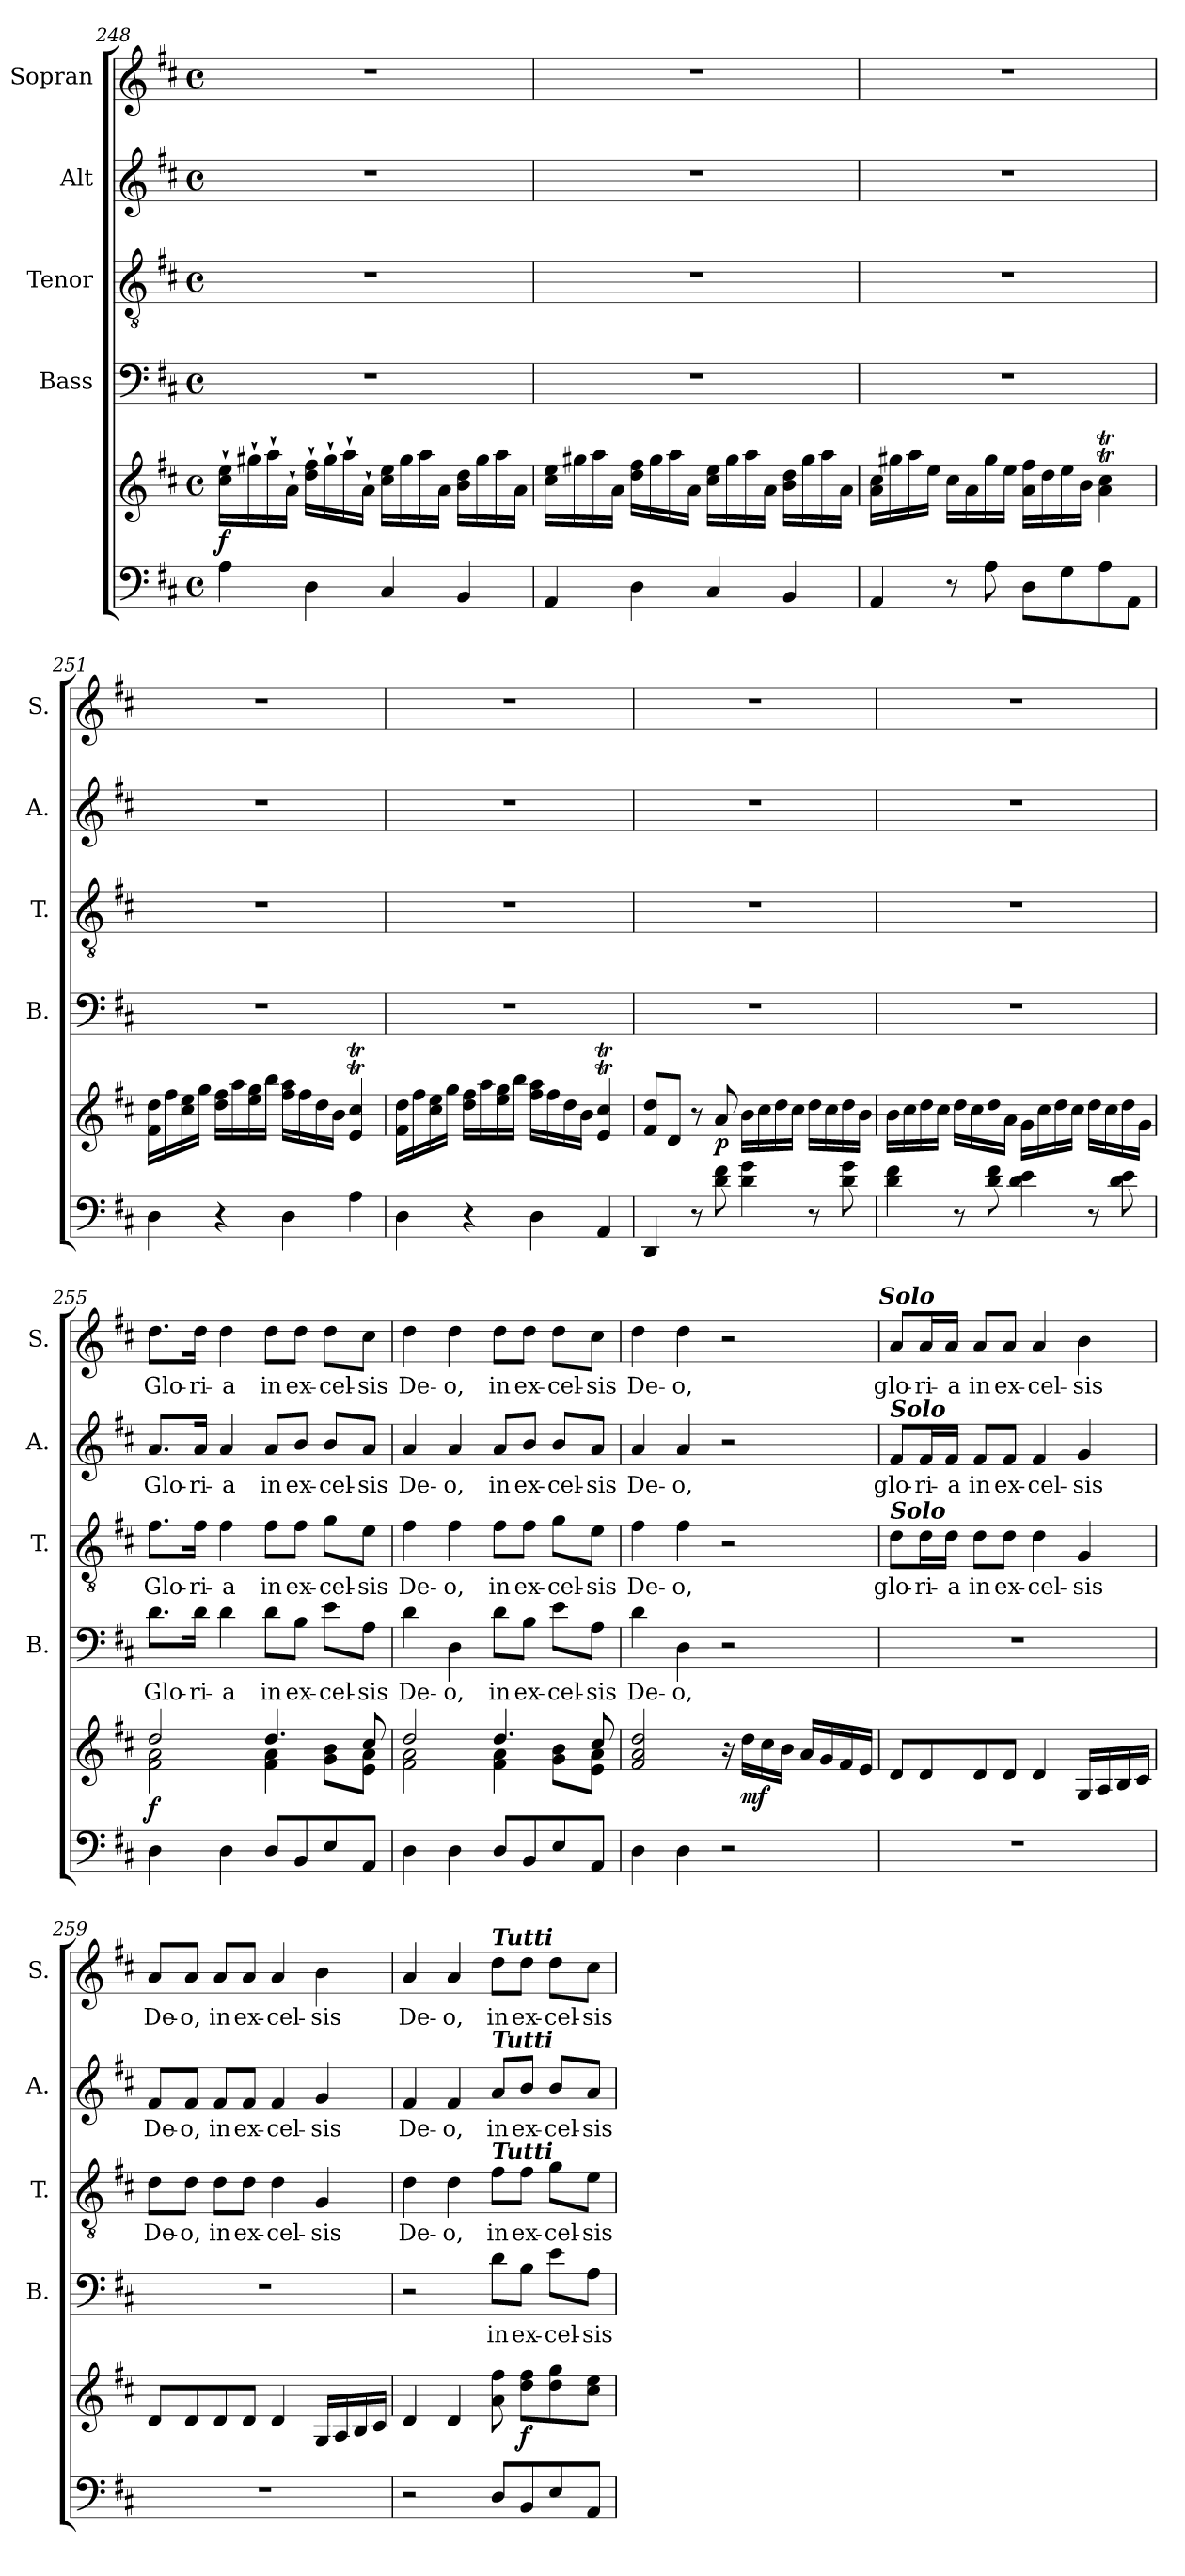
**kern	**kern	**dynam	**kern	**text	**kern	**text	**kern	**text	**kern	**text
*part5	*part5	*part5	*part4	*part4	*part3	*part3	*part2	*part2	*part1	*part1
*staff6	*staff5	*staff5/6	*staff4	*staff4	*staff3	*staff3	*staff2	*staff2	*staff1	*staff1
*	*	*	*I"Bass	*	*I"Tenor	*	*I"Alt	*	*I"Sopran	*
*	*	*	*I'B.	*	*I'T.	*	*I'A.	*	*I'S.	*
!!LO:PB:g=z
*clefF4	*clefG2	*	*clefF4	*	*clefGv2	*	*clefG2	*	*clefG2	*
*k[f#c#]	*k[f#c#]	*	*k[f#c#]	*	*k[f#c#]	*	*k[f#c#]	*	*k[f#c#]	*
*D:	*D:	*	*D:	*	*D:	*	*D:	*	*D:	*
*M4/4	*M4/4	*	*M4/4	*	*M4/4	*	*M4/4	*	*M4/4	*
*met(c)	*met(c)	*	*met(c)	*	*met(c)	*	*met(c)	*	*met(c)	*
=248	=248	=248	=248	=248	=248	=248	=248	=248	=248	=248
!	!	!LO:DY:b	!	!	!	!	!	!	!	!
4A\	16cc#\`> 16ee\`>LL	f	1r	.	1r	.	1r	.	1r	.
.	16gg#X`>\	.	.	.	.	.	.	.	.	.
.	16aa`>\	.	.	.	.	.	.	.	.	.
.	16a`>\JJ	.	.	.	.	.	.	.	.	.
4D\	16dd\`> 16ff#\`>LL	.	.	.	.	.	.	.	.	.
.	16gg#`>\	.	.	.	.	.	.	.	.	.
.	16aa`>\	.	.	.	.	.	.	.	.	.
.	16a`>\JJ	.	.	.	.	.	.	.	.	.
4C#/	16cc#\ 16ee\LL	.	.	.	.	.	.	.	.	.
.	16gg#\	.	.	.	.	.	.	.	.	.
.	16aa\	.	.	.	.	.	.	.	.	.
.	16a\JJ	.	.	.	.	.	.	.	.	.
4BB/	16b\ 16dd\LL	.	.	.	.	.	.	.	.	.
.	16gg#\	.	.	.	.	.	.	.	.	.
.	16aa\	.	.	.	.	.	.	.	.	.
.	16a\JJ	.	.	.	.	.	.	.	.	.
=249	=249	=249	=249	=249	=249	=249	=249	=249	=249	=249
4AA/	16cc#\ 16ee\LL	.	1r	.	1r	.	1r	.	1r	.
.	16gg#X\	.	.	.	.	.	.	.	.	.
.	16aa\	.	.	.	.	.	.	.	.	.
.	16a\JJ	.	.	.	.	.	.	.	.	.
4D\	16dd\ 16ff#\LL	.	.	.	.	.	.	.	.	.
.	16gg#\	.	.	.	.	.	.	.	.	.
.	16aa\	.	.	.	.	.	.	.	.	.
.	16a\JJ	.	.	.	.	.	.	.	.	.
4C#/	16cc#\ 16ee\LL	.	.	.	.	.	.	.	.	.
.	16gg#\	.	.	.	.	.	.	.	.	.
.	16aa\	.	.	.	.	.	.	.	.	.
.	16a\JJ	.	.	.	.	.	.	.	.	.
4BB/	16b\ 16dd\LL	.	.	.	.	.	.	.	.	.
.	16gg#\	.	.	.	.	.	.	.	.	.
.	16aa\	.	.	.	.	.	.	.	.	.
.	16a\JJ	.	.	.	.	.	.	.	.	.
=250	=250	=250	=250	=250	=250	=250	=250	=250	=250	=250
4AA/	16a\ 16cc#\LL	.	1r	.	1r	.	1r	.	1r	.
.	16gg#X\	.	.	.	.	.	.	.	.	.
.	16aa\	.	.	.	.	.	.	.	.	.
.	16ee\JJ	.	.	.	.	.	.	.	.	.
8r	16cc#\LL	.	.	.	.	.	.	.	.	.
.	16a\	.	.	.	.	.	.	.	.	.
8A\	16gg#\	.	.	.	.	.	.	.	.	.
.	16ee\JJ	.	.	.	.	.	.	.	.	.
8D\L	16a\ 16ff#\LL	.	.	.	.	.	.	.	.	.
.	16dd\	.	.	.	.	.	.	.	.	.
8G\	16ee\	.	.	.	.	.	.	.	.	.
.	16b\JJ	.	.	.	.	.	.	.	.	.
8A\	4a\T 4cc#\T	.	.	.	.	.	.	.	.	.
8AA\J	.	.	.	.	.	.	.	.	.	.
!!LO:LB:g=z
=251	=251	=251	=251	=251	=251	=251	=251	=251	=251	=251
4D\	16f#\ 16dd\LL	.	1r	.	1r	.	1r	.	1r	.
.	16ff#\	.	.	.	.	.	.	.	.	.
.	16cc#\ 16ee\	.	.	.	.	.	.	.	.	.
.	16gg\JJ	.	.	.	.	.	.	.	.	.
4r	16dd\ 16ff#\LL	.	.	.	.	.	.	.	.	.
.	16aa\	.	.	.	.	.	.	.	.	.
.	16ee\ 16gg\	.	.	.	.	.	.	.	.	.
.	16bb\JJ	.	.	.	.	.	.	.	.	.
4D\	16ff#\ 16aa\LL	.	.	.	.	.	.	.	.	.
.	16ff#\	.	.	.	.	.	.	.	.	.
.	16dd\	.	.	.	.	.	.	.	.	.
.	16b\JJ	.	.	.	.	.	.	.	.	.
4A\	4e/T 4cc#/T	.	.	.	.	.	.	.	.	.
=252	=252	=252	=252	=252	=252	=252	=252	=252	=252	=252
4D\	16f#\ 16dd\LL	.	1r	.	1r	.	1r	.	1r	.
.	16ff#\	.	.	.	.	.	.	.	.	.
.	16cc#\ 16ee\	.	.	.	.	.	.	.	.	.
.	16gg\JJ	.	.	.	.	.	.	.	.	.
4r	16dd\ 16ff#\LL	.	.	.	.	.	.	.	.	.
.	16aa\	.	.	.	.	.	.	.	.	.
.	16ee\ 16gg\	.	.	.	.	.	.	.	.	.
.	16bb\JJ	.	.	.	.	.	.	.	.	.
4D\	16ff#\ 16aa\LL	.	.	.	.	.	.	.	.	.
.	16ff#\	.	.	.	.	.	.	.	.	.
.	16dd\	.	.	.	.	.	.	.	.	.
.	16b\JJ	.	.	.	.	.	.	.	.	.
4AA/	4e/T 4cc#/T	.	.	.	.	.	.	.	.	.
=253	=253	=253	=253	=253	=253	=253	=253	=253	=253	=253
4DD/	8f#/ 8dd/L	.	1r	.	1r	.	1r	.	1r	.
.	8d/J	.	.	.	.	.	.	.	.	.
8r	8r	.	.	.	.	.	.	.	.	.
!	!	!LO:DY:b	!	!	!	!	!	!	!	!
8d\ 8f#\	8a/	p	.	.	.	.	.	.	.	.
4d\ 4g\	16b\LL	.	.	.	.	.	.	.	.	.
.	16cc#\	.	.	.	.	.	.	.	.	.
.	16dd\	.	.	.	.	.	.	.	.	.
.	16cc#\JJ	.	.	.	.	.	.	.	.	.
8r	16dd\LL	.	.	.	.	.	.	.	.	.
.	16cc#\	.	.	.	.	.	.	.	.	.
8d\ 8g\	16dd\	.	.	.	.	.	.	.	.	.
.	16b\JJ	.	.	.	.	.	.	.	.	.
!!LO:PB:g=z
=254	=254	=254	=254	=254	=254	=254	=254	=254	=254	=254
4d\ 4f#\	16b\LL	.	1r	.	1r	.	1r	.	1r	.
.	16cc#\	.	.	.	.	.	.	.	.	.
.	16dd\	.	.	.	.	.	.	.	.	.
.	16cc#\JJ	.	.	.	.	.	.	.	.	.
8r	16dd\LL	.	.	.	.	.	.	.	.	.
.	16cc#\	.	.	.	.	.	.	.	.	.
8d\ 8f#\	16dd\	.	.	.	.	.	.	.	.	.
.	16a\JJ	.	.	.	.	.	.	.	.	.
4d\ 4e\	16g\LL	.	.	.	.	.	.	.	.	.
.	16cc#\	.	.	.	.	.	.	.	.	.
.	16dd\	.	.	.	.	.	.	.	.	.
.	16cc#\JJ	.	.	.	.	.	.	.	.	.
8r	16dd\LL	.	.	.	.	.	.	.	.	.
.	16cc#\	.	.	.	.	.	.	.	.	.
8d\ 8e\	16dd\	.	.	.	.	.	.	.	.	.
.	16g\JJ	.	.	.	.	.	.	.	.	.
=255	=255	=255	=255	=255	=255	=255	=255	=255	=255	=255
*	*^	*	*	*	*	*	*	*	*	*
!	!	!	!LO:DY:b	!	!LO:LY:b	!	!LO:LY:b	!	!LO:LY:b	!	!LO:LY:b
4D\	2dd/	2f#\ 2a\	f	8.d\L	Glo-	8.f#\L	Glo-	8.a/L	Glo-	8.dd\L	Glo-
!	!	!	!	!	!LO:LY:b	!	!LO:LY:b	!	!LO:LY:b	!	!LO:LY:b
.	.	.	.	16d\Jk	-ri-	16f#\Jk	-ri-	16a/Jk	-ri-	16dd\Jk	-ri-
!	!	!	!	!	!LO:LY:b	!	!LO:LY:b	!	!LO:LY:b	!	!LO:LY:b
4D\	.	.	.	4d\	-a	4f#\	-a	4a/	-a	4dd\	-a
!	!	!	!	!	!LO:LY:b	!	!LO:LY:b	!	!LO:LY:b	!	!LO:LY:b
8D/L	4.dd/	4f#\ 4a\	.	8d\L	in	8f#\L	in	8a/L	in	8dd\L	in
!	!	!	!	!	!LO:LY:b	!	!LO:LY:b	!	!LO:LY:b	!	!LO:LY:b
8BB/	.	.	.	8B\J	ex-	8f#\J	ex-	8b/J	ex-	8dd\J	ex-
!	!	!	!	!	!LO:LY:b	!	!LO:LY:b	!	!LO:LY:b	!	!LO:LY:b
8E/	.	8g\ 8b\L	.	8e\L	-cel-	8g\L	-cel-	8b/L	-cel-	8dd\L	-cel-
!	!	!	!	!	!LO:LY:b	!	!LO:LY:b	!	!LO:LY:b	!	!LO:LY:b
8AA/J	8cc#/	8e\ 8a\J	.	8A\J	-sis	8e\J	-sis	8a/J	-sis	8cc#\J	-sis
=256	=256	=256	=256	=256	=256	=256	=256	=256	=256	=256	=256
!	!	!	!	!	!LO:LY:b	!	!LO:LY:b	!	!LO:LY:b	!	!LO:LY:b
4D\	2dd/	2f#\ 2a\	.	4d\	De-	4f#\	De-	4a/	De-	4dd\	De-
!	!	!	!	!	!LO:LY:b	!	!LO:LY:b	!	!LO:LY:b	!	!LO:LY:b
4D\	.	.	.	4D\	-o,	4f#\	-o,	4a/	-o,	4dd\	-o,
!	!	!	!	!	!LO:LY:b	!	!LO:LY:b	!	!LO:LY:b	!	!LO:LY:b
8D/L	4.dd/	4f#\ 4a\	.	8d\L	in	8f#\L	in	8a/L	in	8dd\L	in
!	!	!	!	!	!LO:LY:b	!	!LO:LY:b	!	!LO:LY:b	!	!LO:LY:b
8BB/	.	.	.	8B\J	ex-	8f#\J	ex-	8b/J	ex-	8dd\J	ex-
!	!	!	!	!	!LO:LY:b	!	!LO:LY:b	!	!LO:LY:b	!	!LO:LY:b
8E/	.	8g\ 8b\L	.	8e\L	-cel-	8g\L	-cel-	8b/L	-cel-	8dd\L	-cel-
!	!	!	!	!	!LO:LY:b	!	!LO:LY:b	!	!LO:LY:b	!	!LO:LY:b
8AA/J	8cc#/	8e\ 8a\J	.	8A\J	-sis	8e\J	-sis	8a/J	-sis	8cc#\J	-sis
=257	=257	=257	=257	=257	=257	=257	=257	=257	=257	=257	=257
!	!	!	!	!	!LO:LY:b	!	!LO:LY:b	!	!LO:LY:b	!	!LO:LY:b
*	*v	*v	*	*	*	*	*	*	*	*	*
4D\	2f#/ 2a/ 2dd/	.	4d\	De-	4f#\	De-	4a/	De-	4dd\	De-
!	!	!	!	!LO:LY:b	!	!LO:LY:b	!	!LO:LY:b	!	!LO:LY:b
4D\	.	.	4D\	-o,	4f#\	-o,	4a/	-o,	4dd\	-o,
2r	16r	.	2r	.	2r	.	2r	.	2r	.
!	!	!LO:DY:b	!	!	!	!	!	!	!	!
.	16dd\LL	mf	.	.	.	.	.	.	.	.
.	16cc#\	.	.	.	.	.	.	.	.	.
.	16b\JJ	.	.	.	.	.	.	.	.	.
.	16a/LL	.	.	.	.	.	.	.	.	.
.	16g/	.	.	.	.	.	.	.	.	.
.	16f#/	.	.	.	.	.	.	.	.	.
.	16e/JJ	.	.	.	.	.	.	.	.	.
!	!	!	!	!	!	!	!	!	!LO:TX:a:Bi:t=Solo	!
!!LO:LB:g=z
=258	=258	=258	=258	=258	=258	=258	=258	=258	=258	=258
!	!	!	!	!	!	!	!LO:TX:a:Bi:t=Solo	!	!	!
!	!	!	!	!	!LO:TX:a:Bi:t=Solo	!	!	!	!	!
!	!	!	!	!	!	!LO:LY:b	!	!LO:LY:b	!	!LO:LY:b
1r	8d/L	.	1r	.	8d\L	glo-	8f#/L	glo-	8a/L	glo-
!	!	!	!	!	!	!LO:LY:b	!	!LO:LY:b	!	!LO:LY:b
.	8d/	.	.	.	16d\L	-ri-	16f#/L	-ri-	16a/L	-ri-
!	!	!	!	!	!	!LO:LY:b	!	!LO:LY:b	!	!LO:LY:b
.	.	.	.	.	16d\JJ	-a	16f#/JJ	-a	16a/JJ	-a
!	!	!	!	!	!	!LO:LY:b	!	!LO:LY:b	!	!LO:LY:b
.	8d/	.	.	.	8d\L	in	8f#/L	in	8a/L	in
!	!	!	!	!	!	!LO:LY:b	!	!LO:LY:b	!	!LO:LY:b
.	8d/J	.	.	.	8d\J	ex-	8f#/J	ex-	8a/J	ex-
!	!	!	!	!	!	!LO:LY:b	!	!LO:LY:b	!	!LO:LY:b
.	4d/	.	.	.	4d\	-cel-	4f#/	-cel-	4a/	-cel-
!	!	!	!	!	!	!LO:LY:b	!	!LO:LY:b	!	!LO:LY:b
.	16G/LL	.	.	.	4G/	-sis	4g/	-sis	4b\	-sis
.	16A/	.	.	.	.	.	.	.	.	.
.	16B/	.	.	.	.	.	.	.	.	.
.	16c#/JJ	.	.	.	.	.	.	.	.	.
=259	=259	=259	=259	=259	=259	=259	=259	=259	=259	=259
!	!	!	!	!	!	!LO:LY:b	!	!LO:LY:b	!	!LO:LY:b
1r	8d/L	.	1r	.	8d\L	De-	8f#/L	De-	8a/L	De-
!	!	!	!	!	!	!LO:LY:b	!	!LO:LY:b	!	!LO:LY:b
.	8d/	.	.	.	8d\J	-o,	8f#/J	-o,	8a/J	-o,
!	!	!	!	!	!	!LO:LY:b	!	!LO:LY:b	!	!LO:LY:b
.	8d/	.	.	.	8d\L	in	8f#/L	in	8a/L	in
!	!	!	!	!	!	!LO:LY:b	!	!LO:LY:b	!	!LO:LY:b
.	8d/J	.	.	.	8d\J	ex-	8f#/J	ex-	8a/J	ex-
!	!	!	!	!	!	!LO:LY:b	!	!LO:LY:b	!	!LO:LY:b
.	4d/	.	.	.	4d\	-cel-	4f#/	-cel-	4a/	-cel-
!	!	!	!	!	!	!LO:LY:b	!	!LO:LY:b	!	!LO:LY:b
.	16G/LL	.	.	.	4G/	-sis	4g/	-sis	4b\	-sis
.	16A/	.	.	.	.	.	.	.	.	.
.	16B/	.	.	.	.	.	.	.	.	.
.	16c#/JJ	.	.	.	.	.	.	.	.	.
=260	=260	=260	=260	=260	=260	=260	=260	=260	=260	=260
!	!	!	!	!	!	!LO:LY:b	!	!LO:LY:b	!	!LO:LY:b
2r	4d/	.	2r	.	4d\	De-	4f#/	De-	4a/	De-
!	!	!	!	!	!	!LO:LY:b	!	!LO:LY:b	!	!LO:LY:b
.	4d/	.	.	.	4d\	-o,	4f#/	-o,	4a/	-o,
!	!	!	!	!	!	!	!	!	!LO:TX:a:Bi:t=Tutti	!
!	!	!	!	!	!	!	!LO:TX:a:Bi:t=Tutti	!	!	!
!	!	!	!	!	!LO:TX:a:Bi:t=Tutti	!	!	!	!	!
!	!	!	!	!LO:LY:b	!	!LO:LY:b	!	!LO:LY:b	!	!LO:LY:b
8D/L	8a\ 8ff#\	.	8d\L	in	8f#\L	in	8a/L	in	8dd\L	in
!	!	!LO:DY:b	!	!LO:LY:b	!	!LO:LY:b	!	!LO:LY:b	!	!LO:LY:b
8BB/	8dd\ 8ff#\L	f	8B\J	ex-	8f#\J	ex-	8b/J	ex-	8dd\J	ex-
!	!	!	!	!LO:LY:b	!	!LO:LY:b	!	!LO:LY:b	!	!LO:LY:b
8E/	8dd\ 8gg\	.	8e\L	-cel-	8g\L	-cel-	8b/L	-cel-	8dd\L	-cel-
!	!	!	!	!LO:LY:b	!	!LO:LY:b	!	!LO:LY:b	!	!LO:LY:b
8AA/J	8cc#\ 8ee\J	.	8A\J	-sis	8e\J	-sis	8a/J	-sis	8cc#\J	-sis
=	=	=	=	=	=	=	=	=	=	=
*-	*-	*-	*-	*-	*-	*-	*-	*-	*-	*-
